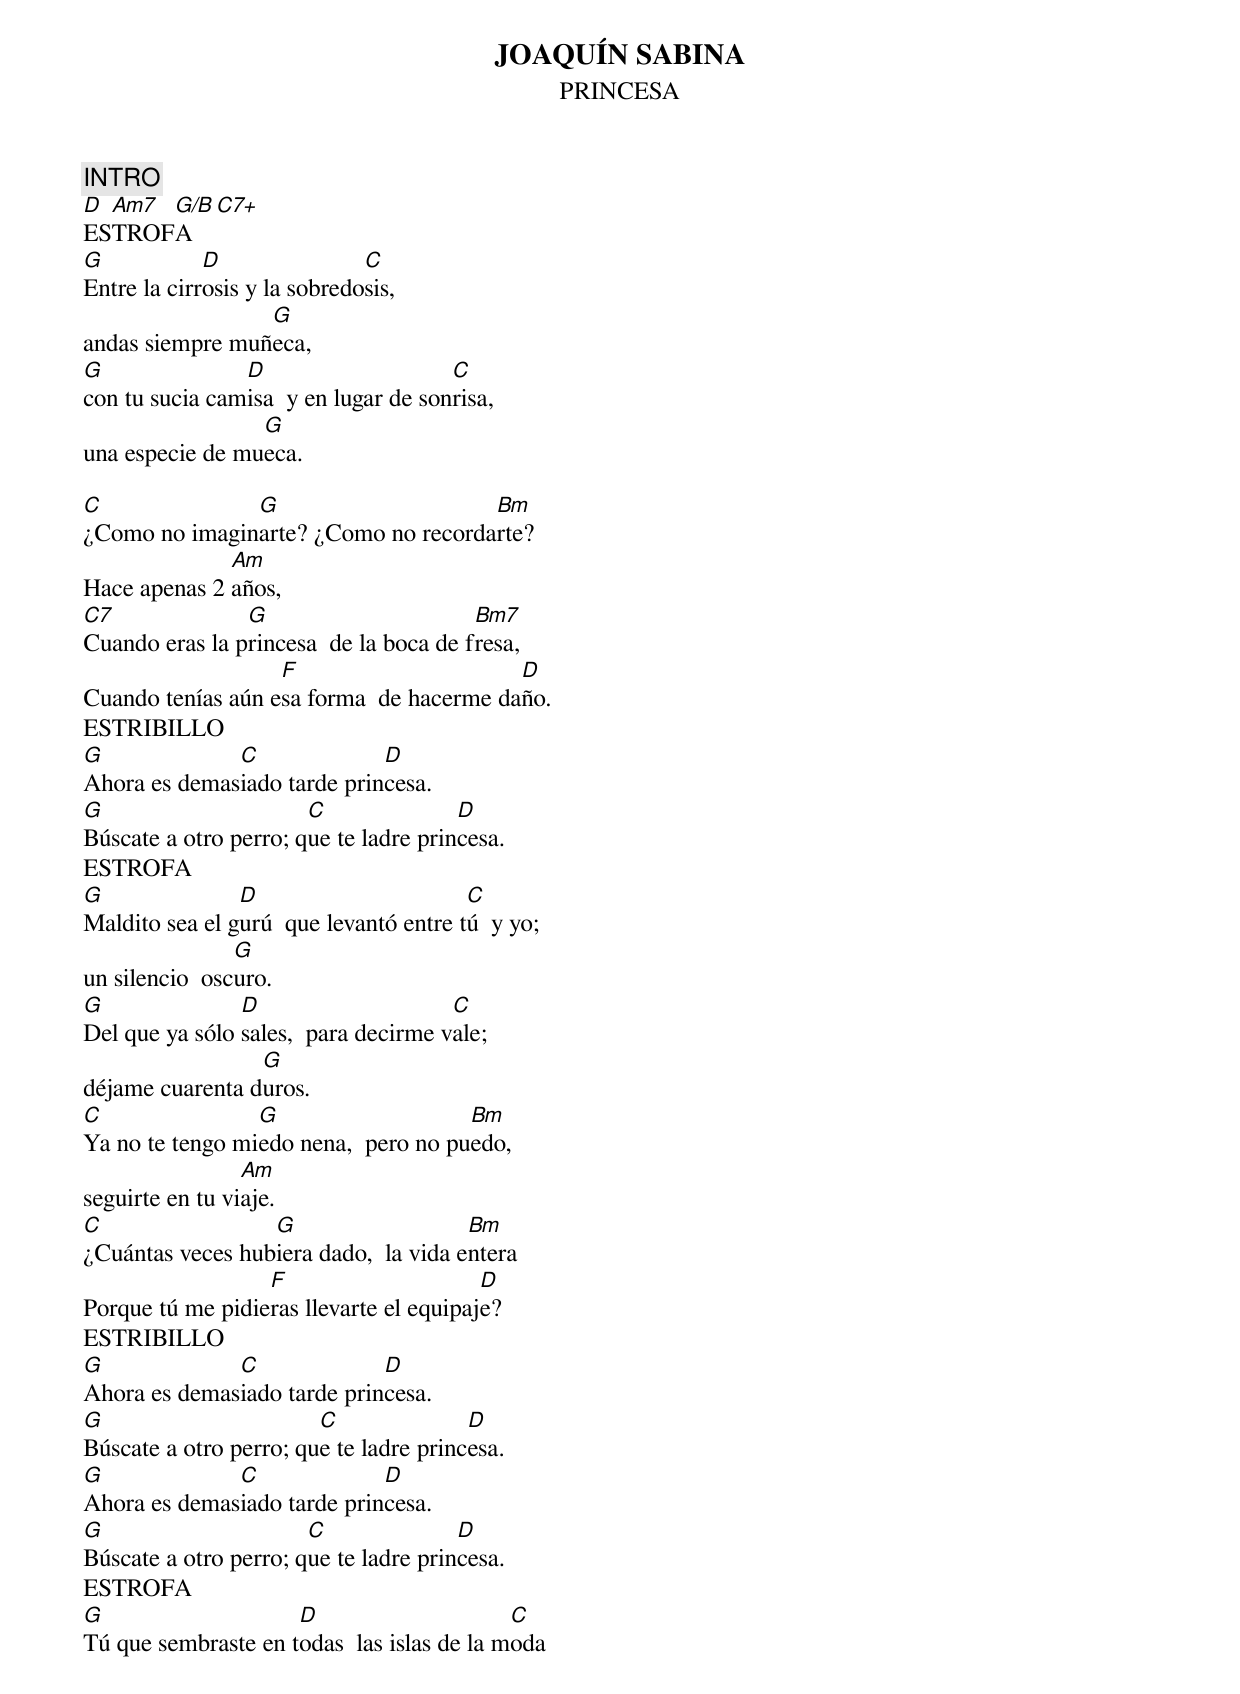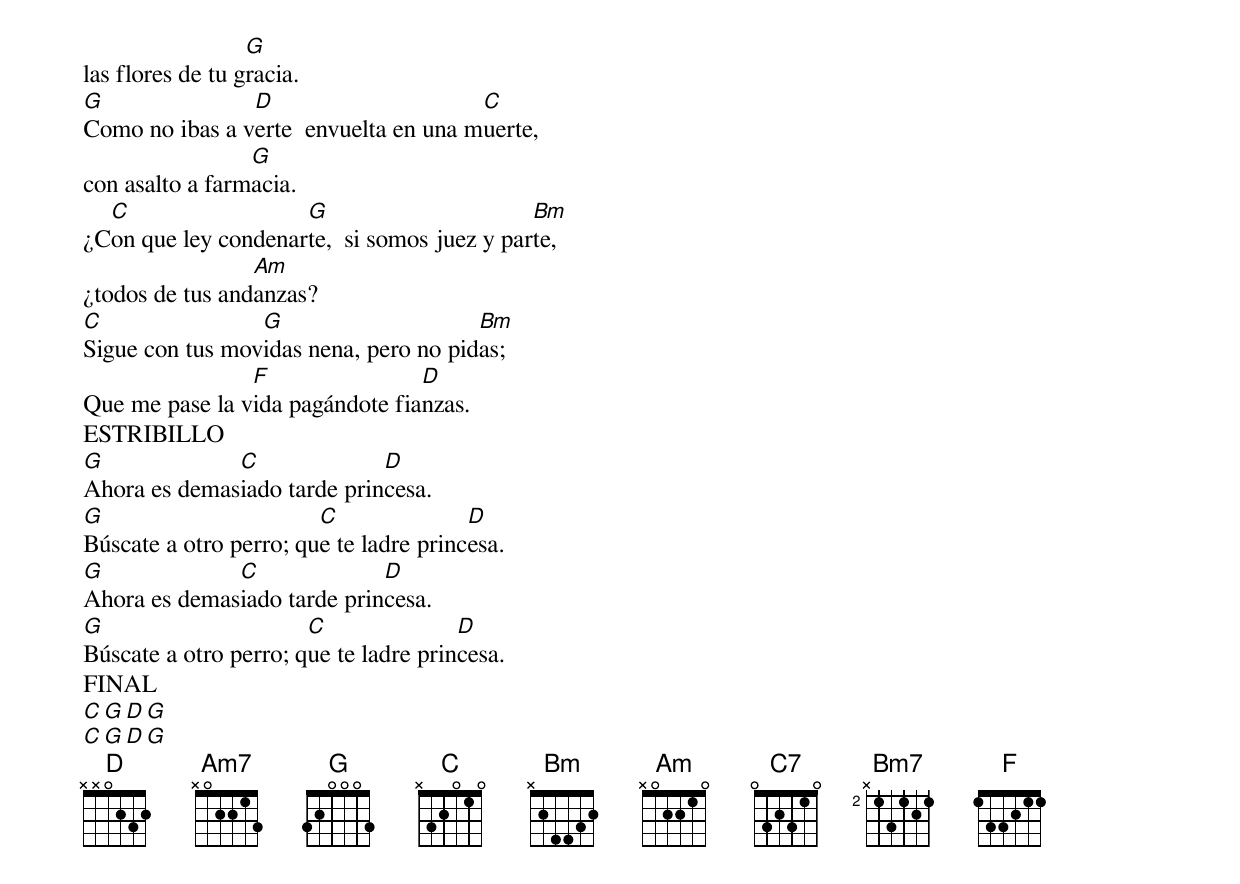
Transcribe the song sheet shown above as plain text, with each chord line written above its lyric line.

JOAQUÍN SABINA
PRINCESA
INTRO
D Am7 G/B C7+
ESTROFA
G            D                C
Entre la cirrosis y la sobredosis,
                 G
andas siempre muñeca,
G               D                     C
con tu sucia camisa  y en lugar de sonrisa,
                 G
una especie de mueca.

C              G                     Bm
¿Como no imaginarte? ¿Como no recordarte?
              Am
Hace apenas 2 años,
C7              G                       Bm7
Cuando eras la princesa  de la boca de fresa,
                   F                      D
Cuando tenías aún esa forma  de hacerme daño.
ESTRIBILLO
G             C              D
Ahora es demasiado tarde princesa.
G                      C               D
Búscate a otro perro; que te ladre princesa.
ESTROFA
G               D                       C
Maldito sea el gurú  que levantó entre tú  y yo;
                G
un silencio  oscuro.
G               D                     C
Del que ya sólo sales,  para decirme vale;
                 G
déjame cuarenta duros.
C                G                    Bm
Ya no te tengo miedo nena,  pero no puedo,
                 Am
seguirte en tu viaje.
C                 G                    Bm
¿Cuántas veces hubiera dado,  la vida entera
                  F                      D
Porque tú me pidieras llevarte el equipaje?
ESTRIBILLO
G             C              D
Ahora es demasiado tarde princesa.
G                       C               D
Búscate a otro perro; que te ladre princesa.
G             C              D
Ahora es demasiado tarde princesa.
G                      C               D
Búscate a otro perro; que te ladre princesa.
ESTROFA
G                    D                      C
Tú que sembraste en todas  las islas de la moda
                  G
las flores de tu gracia.
G               D                      C
Como no ibas a verte  envuelta en una muerte,
                 G
con asalto a farmacia.
  C                  G                       Bm
¿Con que ley condenarte,  si somos juez y parte,
                 Am
¿todos de tus andanzas?
C                G                     Bm
Sigue con tus movidas nena, pero no pidas;
                F                D
Que me pase la vida pagándote fianzas.
ESTRIBILLO
G             C              D
Ahora es demasiado tarde princesa.
G                       C               D
Búscate a otro perro; que te ladre princesa.
G             C              D
Ahora es demasiado tarde princesa.
G                      C               D
Búscate a otro perro; que te ladre princesa.
FINAL
C G D G
C G D G
